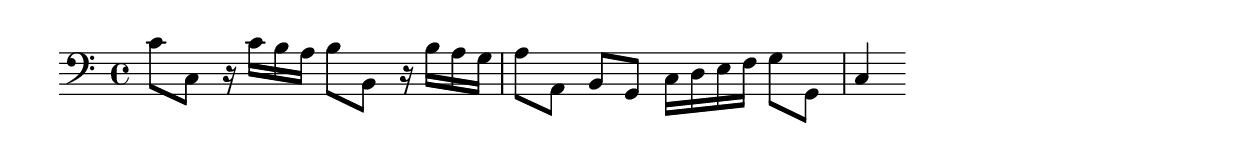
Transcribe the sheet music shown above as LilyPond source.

\version "2.6.3"
\include "english.ly"

melody = \relative c' {
  \clef bass
  \time 4/4
  c8 c,8 r16 c'16 b16 a16 b8 b,8 r16 b'16 a16 g16 | a8[ a,8] \stemUp b8[ g8] \stemDown c16 d16 e16 f16 g8 g,8 | \stemUp c4 \bar ""
}

\score {
  \new Staff \melody
  \midi { \tempo 4 = 72 }
  \layout {  
    indent = 0.0\cm
    \context {
      \Score
       \remove Bar_number_engraver
    }
  }
}
